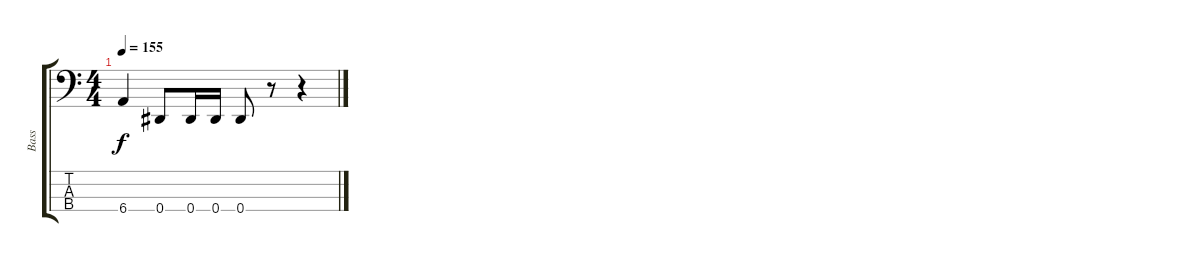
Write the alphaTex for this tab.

\track ("Bass" "Bass") {instrument electricbassfinger}
\staff {score tabs}
\tuning (Gb2 Db2 Ab1 Eb1) {hide}
\ts (4 4)
\tempo 155
\clef f4
\ks c
6.4.4{dy f} 0.4.8 0.4.16 0.4.16 0.4.8 r.8 r.4
